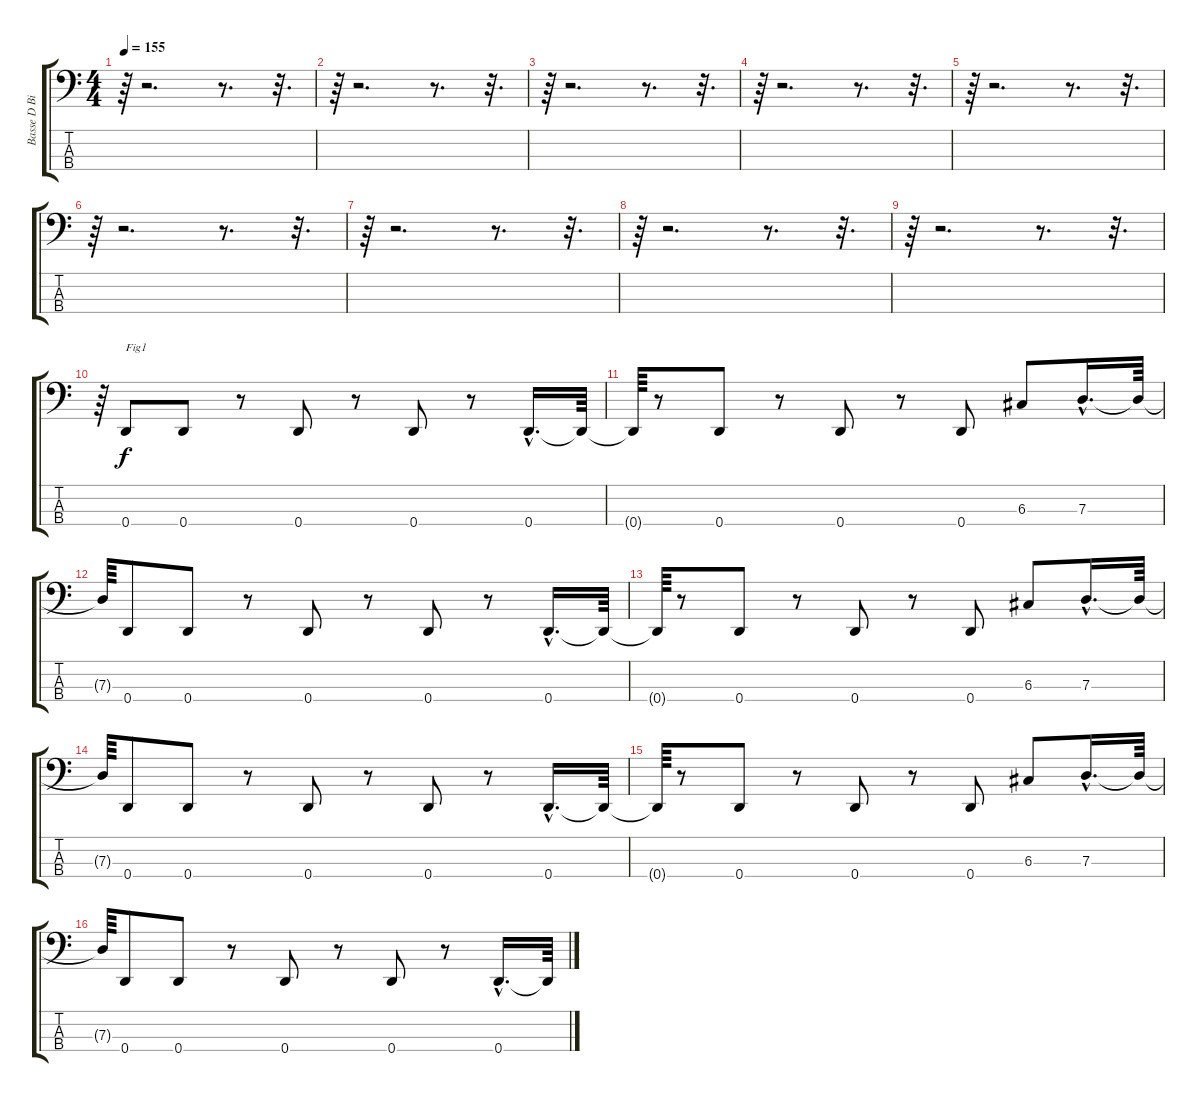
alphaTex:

\track ("Basse D Bis" "Basse D Bi") {instrument synthbass2}
\staff {score tabs}
\tuning (F2 C2 G1 D1) {hide}
\ts (4 4)
\tempo 155
\clef f4
\ks c
r.64{dy ppp} r.2{d} r.8{d} r.32{d} |
r.64 r.2{d} r.8{d} r.32{d} |
r.64 r.2{d} r.8{d} r.32{d} |
r.64 r.2{d} r.8{d} r.32{d} |
r.64 r.2{d} r.8{d} r.32{d} |
r.64 r.2{d} r.8{d} r.32{d} |
r.64 r.2{d} r.8{d} r.32{d} |
r.64 r.2{d} r.8{d} r.32{d} |
r.64 r.2{d} r.8{d} r.32{d} |
r.64 0.4.8{txt "Fig1" dy f} 0.4.8 r.8 0.4.8 r.8 0.4.8 r.8 0.4{hac}.16{d} 0.4{t}.64 |
0.4{t}.64 r.8 0.4.8 r.8 0.4.8 r.8 0.4.8 6.3.8 7.3{hac}.16{d} 7.3{t}.64 |
7.3{t}.64 0.4.8 0.4.8 r.8 0.4.8 r.8 0.4.8 r.8 0.4{hac}.16{d} 0.4{t}.64 |
0.4{t}.64 r.8 0.4.8 r.8 0.4.8 r.8 0.4.8 6.3.8 7.3{hac}.16{d} 7.3{t}.64 |
7.3{t}.64 0.4.8 0.4.8 r.8 0.4.8 r.8 0.4.8 r.8 0.4{hac}.16{d} 0.4{t}.64 |
0.4{t}.64 r.8 0.4.8 r.8 0.4.8 r.8 0.4.8 6.3.8 7.3{hac}.16{d} 7.3{t}.64 |
7.3{t}.64 0.4.8 0.4.8 r.8 0.4.8 r.8 0.4.8 r.8 0.4{hac}.16{d} 0.4{t}.64
